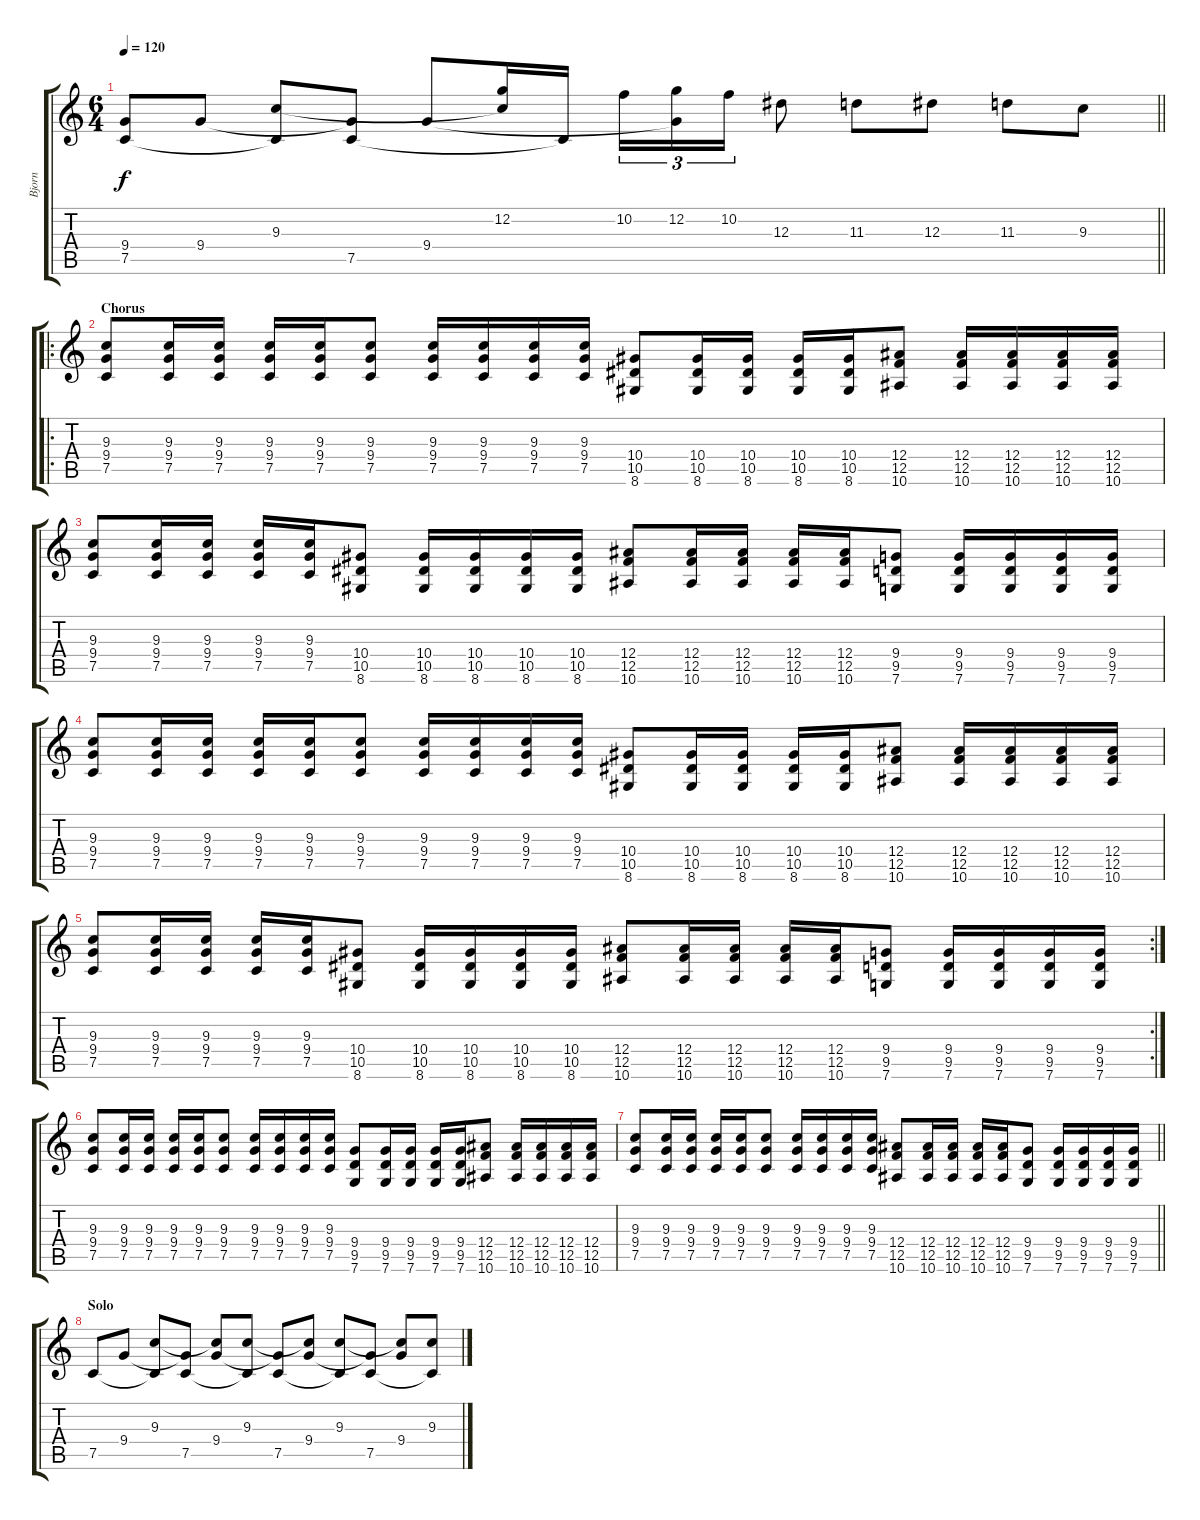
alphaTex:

\track ("Bjorn" "Bjorn") {instrument acousticguitarsteel}
\staff {score tabs}
\tuning (C4 G3 Eb3 Bb2 F2 C2) {hide}
\ts (6 4)
\tempo 120
\clef g2
\barLineRight lightlight
\ks c
(9.4{t} 7.5).8{dy f} 9.4.8 (9.3 7.5{t}).8 (9.4{t} 7.5).8 9.4.8 (12.2 9.3{t}).16 7.5{t}.16 10.2.16{tu (3 2)} (12.2 9.4{t}).16{tu (3 2)} 10.2.16{tu (3 2)} 12.3.8 11.3.8 12.3.8 11.3.8 9.3.8 |
\ro
\section ("" "Chorus")
(9.3 9.4 7.5).8 (9.3 9.4 7.5).16 (9.3 9.4 7.5).16 (9.3 9.4 7.5).16 (9.3 9.4 7.5).16 (9.3 9.4 7.5).8 (9.3 9.4 7.5).16 (9.3 9.4 7.5).16 (9.3 9.4 7.5).16 (9.3 9.4 7.5).16 (10.4 10.5 8.6).8 (10.4 10.5 8.6).16 (10.4 10.5 8.6).16 (10.4 10.5 8.6).16 (10.4 10.5 8.6).16 (12.4 12.5 10.6).8 (12.4 12.5 10.6).16 (12.4 12.5 10.6).16 (12.4 12.5 10.6).16 (12.4 12.5 10.6).16 |
(9.3 9.4 7.5).8 (9.3 9.4 7.5).16 (9.3 9.4 7.5).16 (9.3 9.4 7.5).16 (9.3 9.4 7.5).16 (10.4 10.5 8.6).8 (10.4 10.5 8.6).16 (10.4 10.5 8.6).16 (10.4 10.5 8.6).16 (10.4 10.5 8.6).16 (12.4 12.5 10.6).8 (12.4 12.5 10.6).16 (12.4 12.5 10.6).16 (12.4 12.5 10.6).16 (12.4 12.5 10.6).16 (9.4 9.5 7.6).8 (9.4 9.5 7.6).16 (9.4 9.5 7.6).16 (9.4 9.5 7.6).16 (9.4 9.5 7.6).16 |
(9.3 9.4 7.5).8 (9.3 9.4 7.5).16 (9.3 9.4 7.5).16 (9.3 9.4 7.5).16 (9.3 9.4 7.5).16 (9.3 9.4 7.5).8 (9.3 9.4 7.5).16 (9.3 9.4 7.5).16 (9.3 9.4 7.5).16 (9.3 9.4 7.5).16 (10.4 10.5 8.6).8 (10.4 10.5 8.6).16 (10.4 10.5 8.6).16 (10.4 10.5 8.6).16 (10.4 10.5 8.6).16 (12.4 12.5 10.6).8 (12.4 12.5 10.6).16 (12.4 12.5 10.6).16 (12.4 12.5 10.6).16 (12.4 12.5 10.6).16 |
\rc 2
(9.3 9.4 7.5).8 (9.3 9.4 7.5).16 (9.3 9.4 7.5).16 (9.3 9.4 7.5).16 (9.3 9.4 7.5).16 (10.4 10.5 8.6).8 (10.4 10.5 8.6).16 (10.4 10.5 8.6).16 (10.4 10.5 8.6).16 (10.4 10.5 8.6).16 (12.4 12.5 10.6).8 (12.4 12.5 10.6).16 (12.4 12.5 10.6).16 (12.4 12.5 10.6).16 (12.4 12.5 10.6).16 (9.4 9.5 7.6).8 (9.4 9.5 7.6).16 (9.4 9.5 7.6).16 (9.4 9.5 7.6).16 (9.4 9.5 7.6).16 |
(9.3 9.4 7.5).8 (9.3 9.4 7.5).16 (9.3 9.4 7.5).16 (9.3 9.4 7.5).16 (9.3 9.4 7.5).16 (9.3 9.4 7.5).8 (9.3 9.4 7.5).16 (9.3 9.4 7.5).16 (9.3 9.4 7.5).16 (9.3 9.4 7.5).16 (9.4 9.5 7.6).8 (9.4 9.5 7.6).16 (9.4 9.5 7.6).16 (9.4 9.5 7.6).16 (9.4 9.5 7.6).16 (12.4 12.5 10.6).8 (12.4 12.5 10.6).16 (12.4 12.5 10.6).16 (12.4 12.5 10.6).16 (12.4 12.5 10.6).16 |
\barLineRight lightlight
(9.3 9.4 7.5).8 (9.3 9.4 7.5).16 (9.3 9.4 7.5).16 (9.3 9.4 7.5).16 (9.3 9.4 7.5).16 (9.3 9.4 7.5).8 (9.3 9.4 7.5).16 (9.3 9.4 7.5).16 (9.3 9.4 7.5).16 (9.3 9.4 7.5).16 (12.4 12.5 10.6).8 (12.4 12.5 10.6).16 (12.4 12.5 10.6).16 (12.4 12.5 10.6).16 (12.4 12.5 10.6).16 (9.4 9.5 7.6).8 (9.4 9.5 7.6).16 (9.4 9.5 7.6).16 (9.4 9.5 7.6).16 (9.4 9.5 7.6).16 |
\section ("" "Solo")
7.5.8 9.4.8 (9.3 7.5{t}).8 (9.4{t} 7.5).8 (9.3{t} 9.4).8 (9.3 7.5{t}).8 (9.4{t} 7.5).8 (9.3{t} 9.4).8 (9.3 7.5{t}).8 (9.4{t} 7.5).8 (9.3{t} 9.4).8 (9.3 7.5{t}).8
